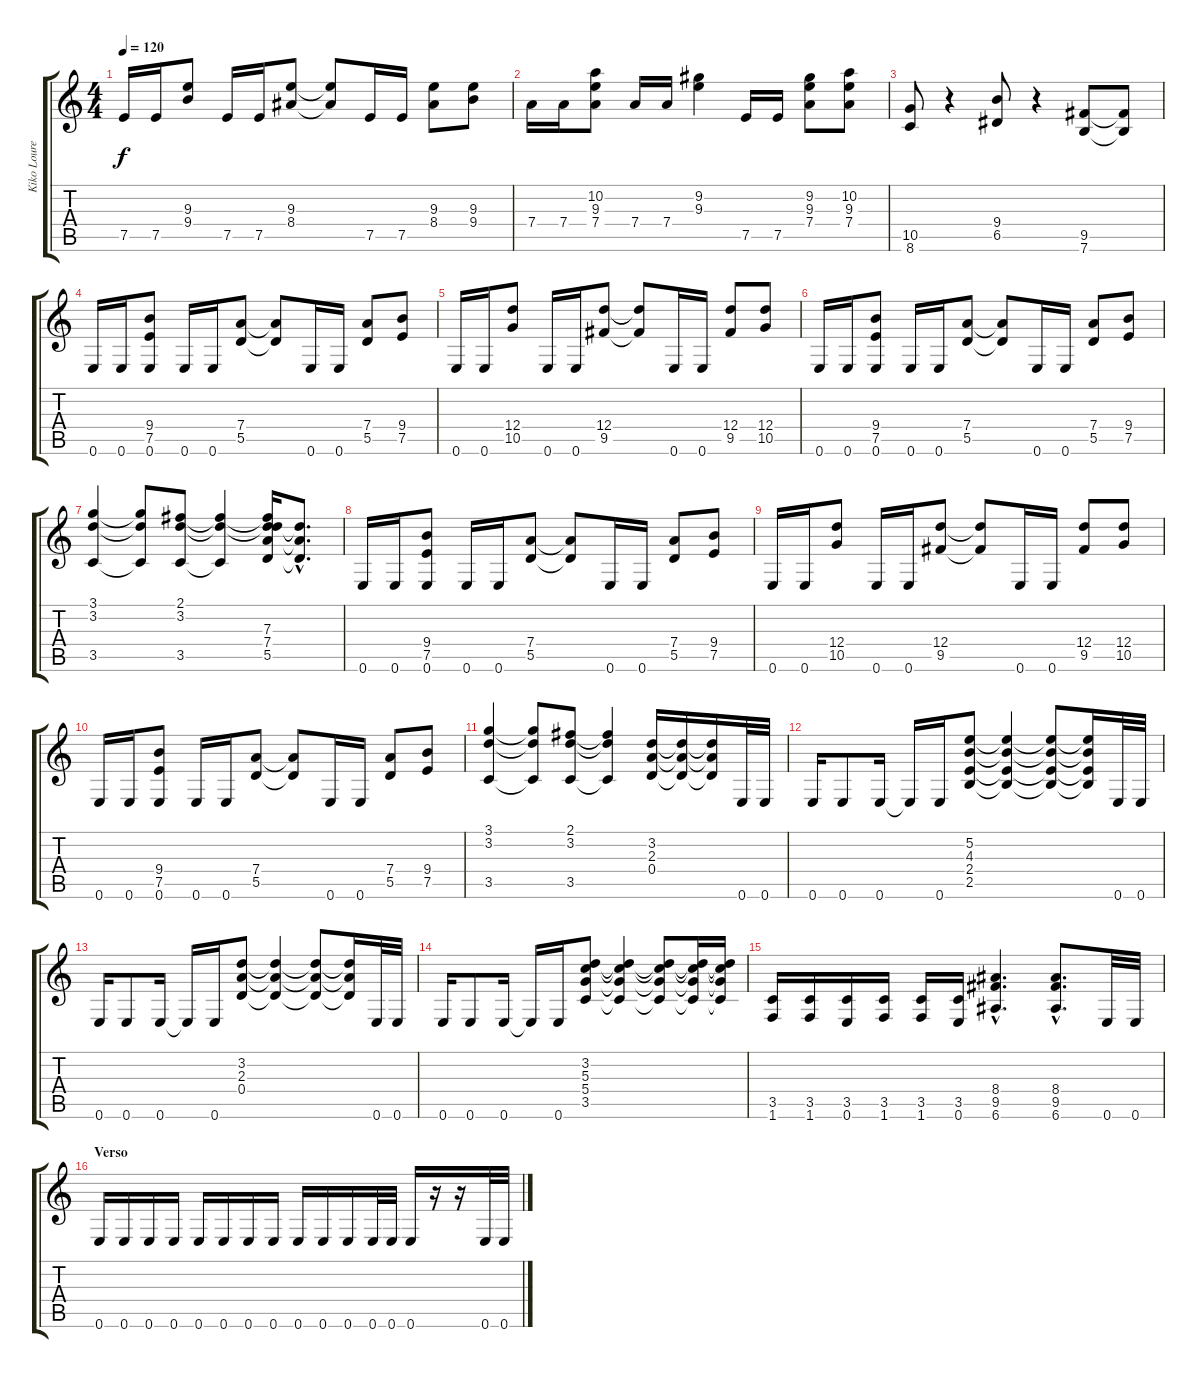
\track ("Kiko Loureiro " "Kiko Loure") {instrument distortionguitar}
\staff {score tabs}
\tuning (E4 B3 G3 D3 A2 E2) {hide}
\ts (4 4)
\tempo 120
\clef g2
\ks c
7.5.16{dy f} 7.5.16 (9.3 9.4).8 7.5.16 7.5.16 (9.3 8.4).8 (9.3{t} 8.4{t}).8 7.5.16 7.5.16 (9.3 8.4).8 (9.3 9.4).8 |
7.4.16 7.4.16 (10.2 9.3 7.4).8 7.4.16 7.4.16 (9.2 9.3).4 7.5.16 7.5.16 (9.2 9.3 7.4).8 (10.2 9.3 7.4).8 |
(10.5 8.6).8 r.4 (9.4 6.5).8 r.4 (9.5 7.6).8 (9.5{t} 7.6{t}).8 |
0.6.16 0.6.16 (9.4 7.5 0.6).8 0.6.16 0.6.16 (7.4 5.5).8 (7.4{t} 5.5{t}).8 0.6.16 0.6.16 (7.4 5.5).8 (9.4 7.5).8 |
0.6.16 0.6.16 (12.4 10.5).8 0.6.16 0.6.16 (12.4 9.5).8 (12.4{t} 9.5{t}).8 0.6.16 0.6.16 (12.4 9.5).8 (12.4 10.5).8 |
0.6.16 0.6.16 (9.4 7.5 0.6).8 0.6.16 0.6.16 (7.4 5.5).8 (7.4{t} 5.5{t}).8 0.6.16 0.6.16 (7.4 5.5).8 (9.4 7.5).8 |
(3.1 3.2 3.5).4 (3.1{t} 3.2{t} 3.5{t}).8 (2.1 3.2 3.5).8 (2.1{t} 3.2{t} 3.5{t}).4 (2.1{t} 3.2{t} 7.3 7.4 5.5).16 (7.3{hac t} 7.4{hac t} 5.5{hac t}).8{d} |
0.6.16 0.6.16 (9.4 7.5 0.6).8 0.6.16 0.6.16 (7.4 5.5).8 (7.4{t} 5.5{t}).8 0.6.16 0.6.16 (7.4 5.5).8 (9.4 7.5).8 |
0.6.16 0.6.16 (12.4 10.5).8 0.6.16 0.6.16 (12.4 9.5).8 (12.4{t} 9.5{t}).8 0.6.16 0.6.16 (12.4 9.5).8 (12.4 10.5).8 |
0.6.16 0.6.16 (9.4 7.5 0.6).8 0.6.16 0.6.16 (7.4 5.5).8 (7.4{t} 5.5{t}).8 0.6.16 0.6.16 (7.4 5.5).8 (9.4 7.5).8 |
(3.1 3.2 3.5).4 (3.1{t} 3.2{t} 3.5{t}).8 (2.1 3.2 3.5).8 (2.1{t} 3.2{t} 3.5{t}).4 (3.2 2.3 0.4).16 (3.2{t} 2.3{t} 0.4{t}).16 (3.2{t} 2.3{t} 0.4{t}).16 0.6.32 0.6.32 |
0.6.16 0.6.8 0.6.16 0.6{t}.16 0.6.16 (5.2 4.3 2.4 2.5).8 (5.2{t} 4.3{t} 2.4{t} 2.5{t}).4 (5.2{t} 4.3{t} 2.4{t} 2.5{t}).8 (5.2{t} 4.3{t} 2.4{t} 2.5{t}).16 0.6.32 0.6.32 |
0.6.16 0.6.8 0.6.16 0.6{t}.16 0.6.16 (3.2 2.3 0.4).8 (3.2{t} 2.3{t} 0.4{t}).4 (3.2{t} 2.3{t} 0.4{t}).8 (3.2{t} 2.3{t} 0.4{t}).16 0.6.32 0.6.32 |
0.6.16 0.6.8 0.6.16 0.6{t}.16 0.6.16 (3.2 5.3 5.4 3.5).8 (3.2{t} 5.3{t} 5.4{t} 3.5{t}).4 (3.2{t} 5.3{t} 5.4{t} 3.5{t}).8 (3.2{t} 5.3{t} 5.4{t} 3.5{t}).16 (3.2{t} 5.3{t} 5.4{t} 3.5{t}).16 |
(3.5 1.6).16 (3.5 1.6).16 (3.5 0.6).16 (3.5 1.6).16 (3.5 1.6).16 (3.5 0.6).16 (8.4{hac} 9.5{hac} 6.6{hac}).4{d} (8.4{hac} 9.5{hac} 6.6{hac}).8{d} 0.6.32 0.6.32 |
\section ("" "Verso")
0.6.16 0.6.16 0.6.16 0.6.16 0.6.16 0.6.16 0.6.16 0.6.16 0.6.16 0.6.16 0.6.16 0.6.32 0.6.32 0.6.16 r.16 r.16 0.6.32 0.6.32
